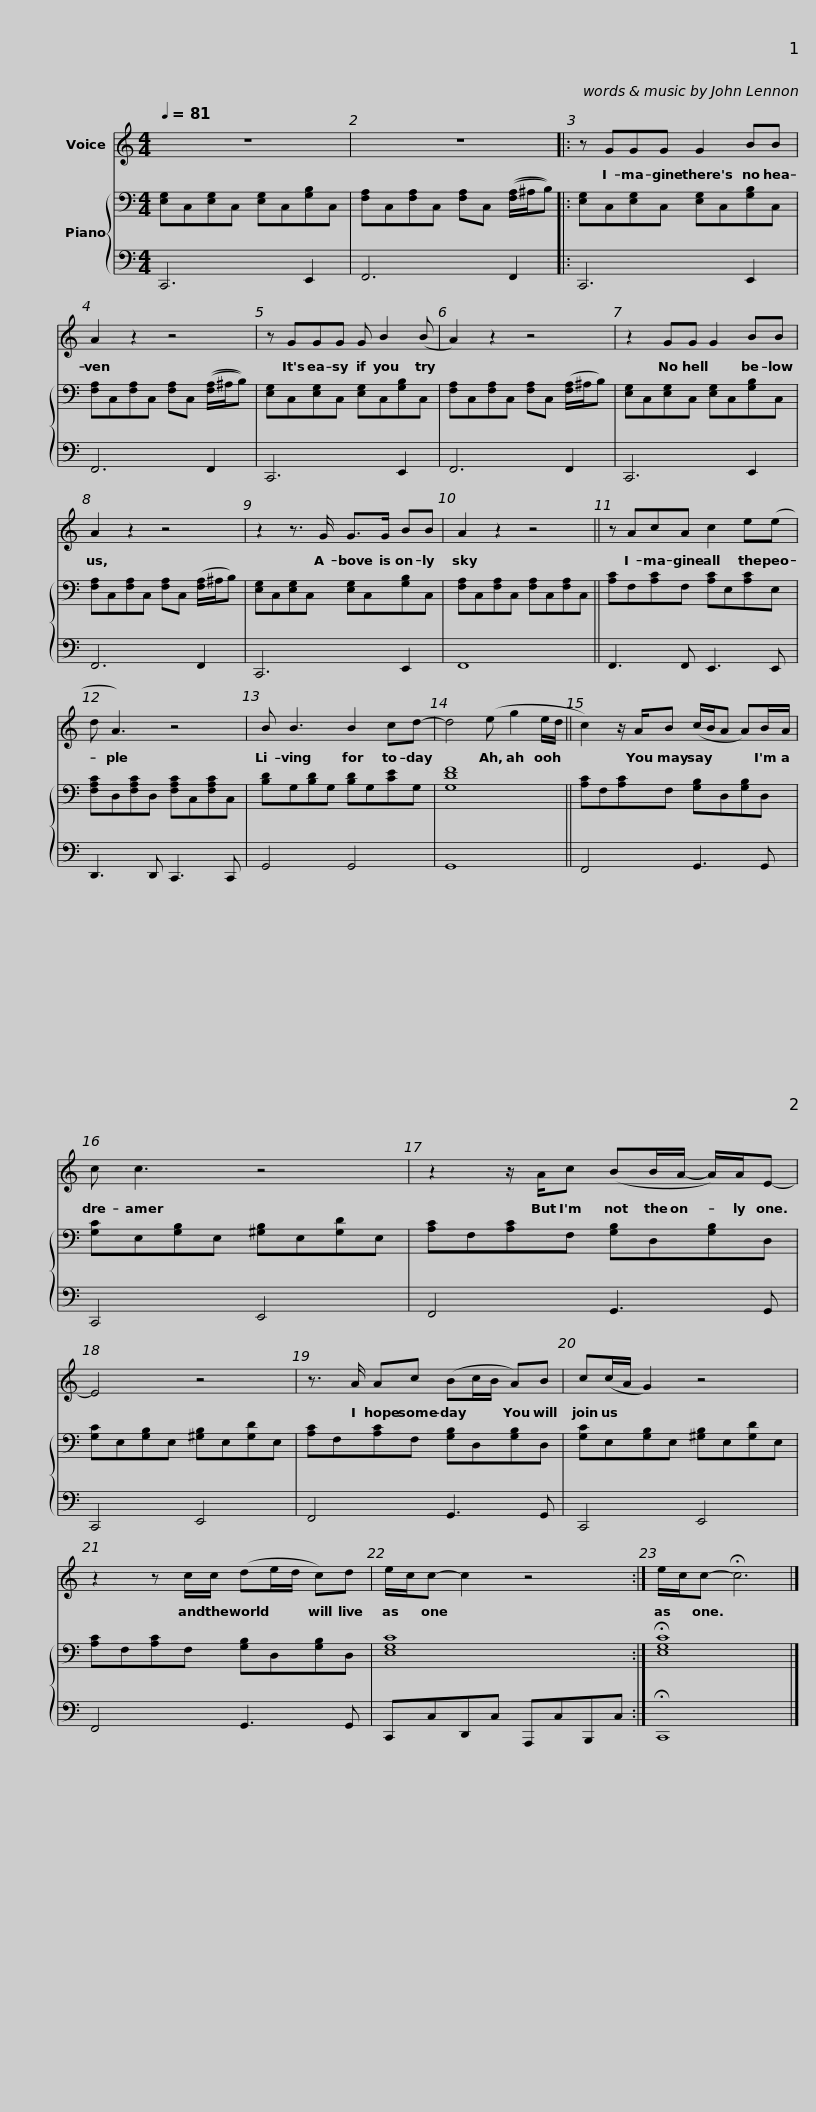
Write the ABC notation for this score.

X:1
%%score 1 { 2 | 3 }
L:1/8
Q:1/4=81
M:4/4
I:linebreak $
K:C
V:1 treble
V:2 bass
V:3 bass
V:1
 z8 | z8 |: z GGG G2 BB | A2 z2 z4 |$ z GGG G B2 (B | %5
 A2) z2 z4 | z2 GG G2 BB |$ A2 z2 z4 | z2 z3/2 G/ G>G BB | A2 z2 z4 ||$ %10
 z AcA c2 e(e | d A3) z4 | B B3 B2 cd- | d4 (e g2 e/d/ ||$ c2) z/ A/B (c/B/A A)B/A/ | %15
 c c3 z4 | z2 z/ A/c (BB/A/- A/)A/E- |$ E4 z4 | z3/2 A/ Ac (Bc/B/ A)B | c(c/A/ G2) z4 |$ %20
 z2 z c/c/ (de/d/ c)d | e/c/c- c2 z4 :| e/c/c- !fermata!c6 |] %23
V:2
 [E,G,]C,[E,G,]C, [E,G,]C,[G,B,]C, | [F,A,]C,[F,A,]C, [F,A,]C, (([F,A,]/^A,/B,)) |: [E,G,]C,[E,G,]C, [E,G,]C,[G,B,]C, | [F,A,]C,[F,A,]C, [F,A,]C, (([F,A,]/^A,/B,)) |$ [E,G,]C,[E,G,]C, [E,G,]C,[G,B,]C, | %5
 [F,A,]C,[F,A,]C, [F,A,]C, ([F,A,]/^A,/B,) | [E,G,]C,[E,G,]C, [E,G,]C,[G,B,]C, |$ [F,A,]C,[F,A,]C, [F,A,]C, ([F,A,]/^A,/B,) | [E,G,]C,[E,G,]C, [E,G,]C,[G,B,]C, | [F,A,]C,[F,A,]C, [F,A,]C,[F,A,]C, ||$ %10
 [A,C]F,[A,C]F, [A,C]E,[A,C]E, | [F,A,C]D,[F,A,C]D, [F,A,C]C,[F,A,C]C, | [B,D]G,[B,D]G, [B,D]G,[CE]G, | [G,DF]8 ||$ [A,C]F,[A,C]F, [G,B,]D,[G,B,]D, | %15
 [G,C]E,[G,B,]E, [^G,B,]E,[G,D]E, | [A,C]F,[A,C]F, [G,B,]D,[G,B,]D, |$ [G,C]E,[G,B,]E, [^G,B,]E,[G,D]E, | [A,C]F,[A,C]F, [G,B,]D,[G,B,]D, | [G,C]E,[G,B,]E, [^G,B,]E,[G,D]E, |$ %20
 [A,C]F,[A,C]F, [G,B,]D,[G,B,]D, | [E,G,C]8 :| !fermata![E,G,C]8 |] %23
V:3
 C,,6 E,,2 | F,,6 F,,2 |: C,,6 E,,2 | F,,6 F,,2 |$ C,,6 E,,2 | %5
 F,,6 F,,2 | C,,6 E,,2 |$ F,,6 F,,2 | C,,6 E,,2 | F,,8 ||$ %10
 F,,3 F,, E,,3 E,, | D,,3 D,, C,,3 C,, | G,,4 G,,4 | G,,8 ||$ F,,4 G,,3 G,, | %15
 C,,4 E,,4 | F,,4 G,,3 G,, |$ C,,4 E,,4 | F,,4 G,,3 G,, | C,,4 E,,4 |$ %20
 F,,4 G,,3 G,, | C,,C,D,,C, A,,,C,B,,,C, :| !fermata!C,,8 |] %23
